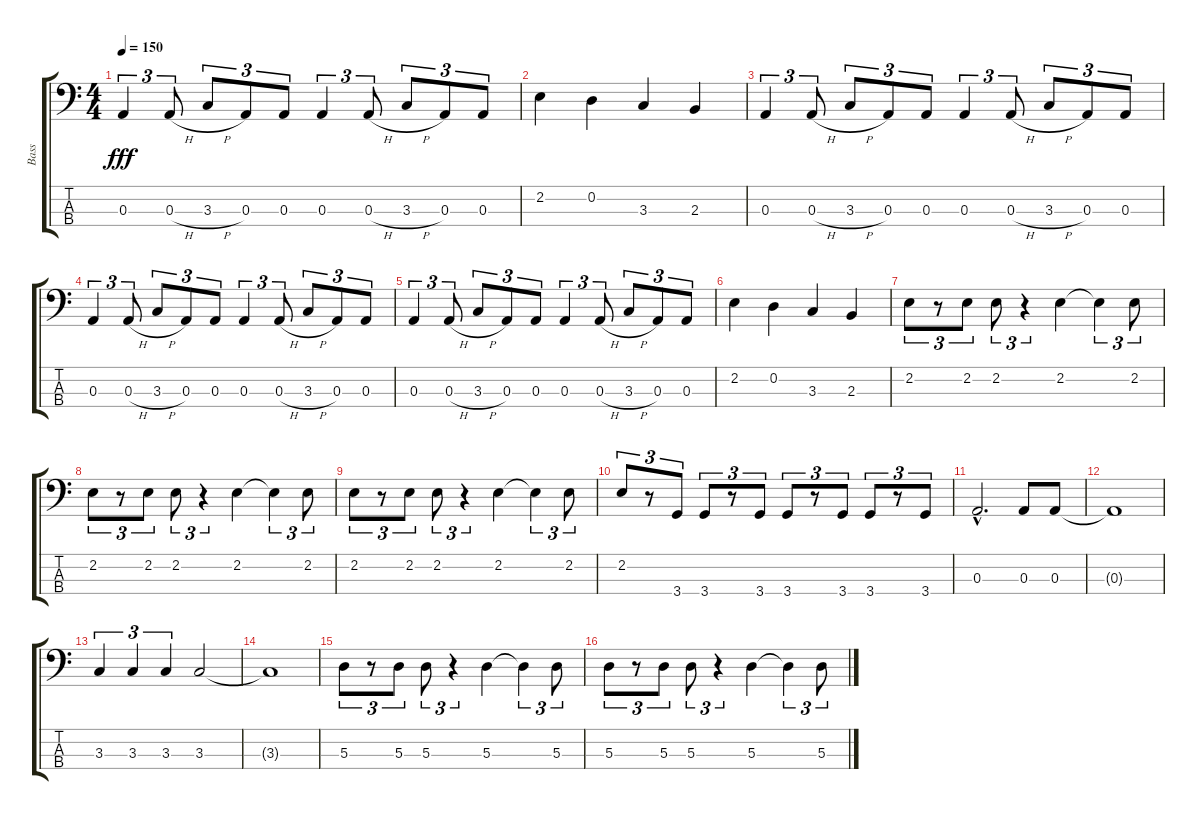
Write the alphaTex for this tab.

\track ("Bass" "Bass") {instrument electricbasspick}
\staff {score tabs}
\tuning (G2 D2 A1 E1) {hide}
\ts (4 4)
\tempo 150
\clef f4
\ks c
0.3.4{tu (3 2) dy fff} 0.3{h}.8{tu (3 2)} 3.3{h}.8{tu (3 2)} 0.3.8{tu (3 2)} 0.3.8{tu (3 2)} 0.3.4{tu (3 2)} 0.3{h}.8{tu (3 2)} 3.3{h}.8{tu (3 2)} 0.3.8{tu (3 2)} 0.3.8{tu (3 2)} |
2.2.4 0.2.4 3.3.4 2.3.4 |
0.3.4{tu (3 2)} 0.3{h}.8{tu (3 2)} 3.3{h}.8{tu (3 2)} 0.3.8{tu (3 2)} 0.3.8{tu (3 2)} 0.3.4{tu (3 2)} 0.3{h}.8{tu (3 2)} 3.3{h}.8{tu (3 2)} 0.3.8{tu (3 2)} 0.3.8{tu (3 2)} |
0.3.4{tu (3 2)} 0.3{h}.8{tu (3 2)} 3.3{h}.8{tu (3 2)} 0.3.8{tu (3 2)} 0.3.8{tu (3 2)} 0.3.4{tu (3 2)} 0.3{h}.8{tu (3 2)} 3.3{h}.8{tu (3 2)} 0.3.8{tu (3 2)} 0.3.8{tu (3 2)} |
0.3.4{tu (3 2)} 0.3{h}.8{tu (3 2)} 3.3{h}.8{tu (3 2)} 0.3.8{tu (3 2)} 0.3.8{tu (3 2)} 0.3.4{tu (3 2)} 0.3{h}.8{tu (3 2)} 3.3{h}.8{tu (3 2)} 0.3.8{tu (3 2)} 0.3.8{tu (3 2)} |
2.2.4 0.2.4 3.3.4 2.3.4 |
2.2.8{tu (3 2)} r.8{tu (3 2)} 2.2.8{tu (3 2)} 2.2.8{tu (3 2)} r.4{tu (3 2)} 2.2.4 2.2{t}.4{tu (3 2)} 2.2.8{tu (3 2)} |
2.2.8{tu (3 2)} r.8{tu (3 2)} 2.2.8{tu (3 2)} 2.2.8{tu (3 2)} r.4{tu (3 2)} 2.2.4 2.2{t}.4{tu (3 2)} 2.2.8{tu (3 2)} |
2.2.8{tu (3 2)} r.8{tu (3 2)} 2.2.8{tu (3 2)} 2.2.8{tu (3 2)} r.4{tu (3 2)} 2.2.4 2.2{t}.4{tu (3 2)} 2.2.8{tu (3 2)} |
2.2.8{tu (3 2)} r.8{tu (3 2)} 3.4.8{tu (3 2)} 3.4.8{tu (3 2)} r.8{tu (3 2)} 3.4.8{tu (3 2)} 3.4.8{tu (3 2)} r.8{tu (3 2)} 3.4.8{tu (3 2)} 3.4.8{tu (3 2)} r.8{tu (3 2)} 3.4.8{tu (3 2)} |
0.3{hac}.2{d} 0.3.8 0.3.8 |
0.3{t}.1 |
3.3.4{tu (3 2)} 3.3.4{tu (3 2)} 3.3.4{tu (3 2)} 3.3.2 |
3.3{t}.1 |
5.3.8{tu (3 2)} r.8{tu (3 2)} 5.3.8{tu (3 2)} 5.3.8{tu (3 2)} r.4{tu (3 2)} 5.3.4 5.3{t}.4{tu (3 2)} 5.3.8{tu (3 2)} |
5.3.8{tu (3 2)} r.8{tu (3 2)} 5.3.8{tu (3 2)} 5.3.8{tu (3 2)} r.4{tu (3 2)} 5.3.4 5.3{t}.4{tu (3 2)} 5.3.8{tu (3 2)}
